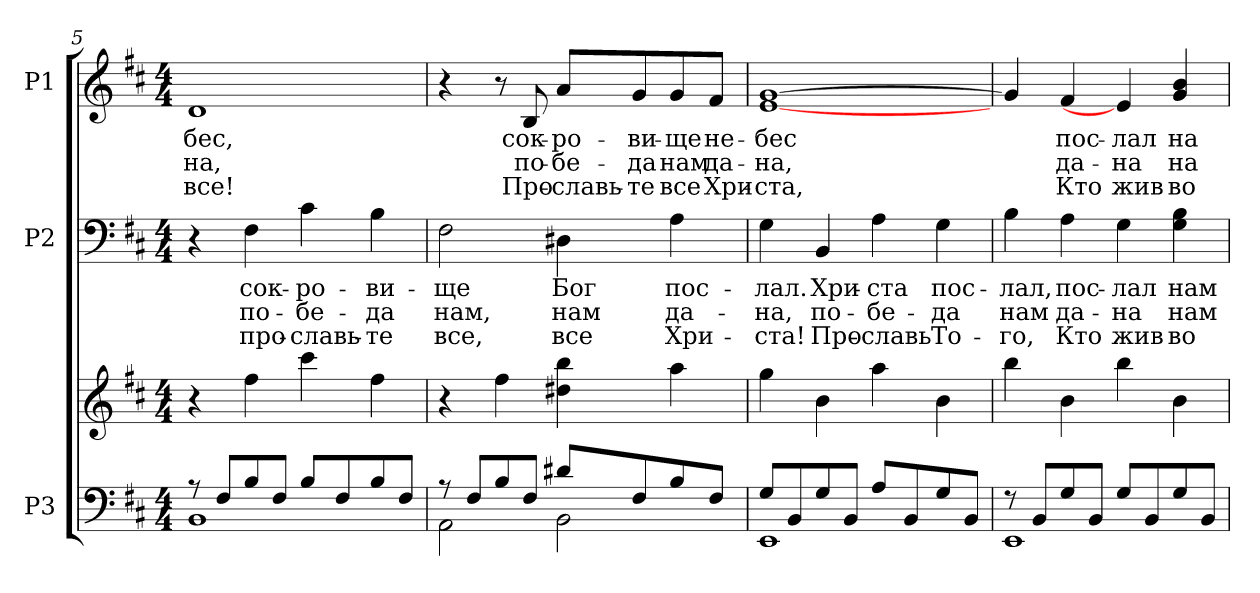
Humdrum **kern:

**kern	**kern	**kern	**text	**text	**text	**kern	**text	**text	**text
*part3	*part3	*part2	*part2	*part2	*part2	*part1	*part1	*part1	*part1
*staff4	*staff3	*staff2	*staff2	*staff2	*staff2	*staff1	*staff1	*staff1	*staff1
*I"P3	*	*I"P2	*	*	*	*I"P1	*	*	*
!!LO:LB:g=z
*clefF4	*clefG2	*clefF4	*	*	*	*clefG2	*	*	*
*k[f#c#]	*k[f#c#]	*k[f#c#]	*	*	*	*k[f#c#]	*	*	*
*D:	*D:	*D:	*	*	*	*D:	*	*	*
*M4/4	*M4/4	*M4/4	*	*	*	*M4/4	*	*	*
=5	=5	=5	=5	=5	=5	=5	=5	=5	=5
*^	*	*	*	*	*	*	*	*	*
!	!	!	!	!	!	!	!	!LO:LY:b:color=#000000	!LO:LY:b:color=#000000	!LO:LY:b:color=#000000
8r	1BBi	4r	4r	.	.	.	1di	-бес,	-на,	все!
8F#i/L	.	.	.	.	.	.	.	.	.	.
!	!	!	!	!LO:LY:a:color=#000000	!LO:LY:a:color=#000000	!LO:LY:a:color=#000000	!	!	!	!
8Bi/	.	4ff#i\	4F#i\	сок-	по-	про-	.	.	.	.
8F#i/J	.	.	.	.	.	.	.	.	.	.
!	!	!	!	!LO:LY:a:color=#000000	!LO:LY:a:color=#000000	!LO:LY:a:color=#000000	!	!	!	!
8Bi/L	.	4ccc#i\	4c#i\	-ро-	-бе-	-славь-	.	.	.	.
8F#i/	.	.	.	.	.	.	.	.	.	.
!	!	!	!	!LO:LY:a:color=#000000	!LO:LY:a:color=#000000	!LO:LY:a:color=#000000	!	!	!	!
8Bi/	.	4ff#i\	4Bi\	-ви-	-да	-те	.	.	.	.
8F#i/J	.	.	.	.	.	.	.	.	.	.
=6	=6	=6	=6	=6	=6	=6	=6	=6	=6	=6
!	!	!	!	!LO:LY:a:color=#000000	!LO:LY:a:color=#000000	!LO:LY:a:color=#000000	!	!	!	!
8r	2AAi\	4r	2F#i\	-ще	нам,	все,	4r	.	.	.
8F#i/L	.	.	.	.	.	.	.	.	.	.
8Bi/	.	4ff#i\	.	.	.	.	8r	.	.	.
!	!	!	!	!	!	!	!	!LO:LY:b:color=#000000	!LO:LY:b:color=#000000	!LO:LY:b:color=#000000
8F#i/J	.	.	.	.	.	.	8Bi/	сок-	по-	Про-
!	!	!	!	!LO:LY:a:color=#000000	!LO:LY:a:color=#000000	!LO:LY:a:color=#000000	!	!	!	!
!	!	!	!	!	!	!	!	!LO:LY:b:color=#000000	!LO:LY:b:color=#000000	!LO:LY:b:color=#000000
8d#Xi/L	2BBi\	4dd#Xi\ 4bbi	4D#Xi\	Бог	нам	все	8ai/L	-ро-	-бе-	-славь-
!	!	!	!	!	!	!	!	!LO:LY:b:color=#000000	!LO:LY:b:color=#000000	!LO:LY:b:color=#000000
8F#i/	.	.	.	.	.	.	8gi/	-ви-	-да	-те
!	!	!	!	!LO:LY:a:color=#000000	!LO:LY:a:color=#000000	!LO:LY:a:color=#000000	!	!	!	!
!	!	!	!	!	!	!	!	!LO:LY:b:color=#000000	!LO:LY:b:color=#000000	!LO:LY:b:color=#000000
8Bi/	.	4aai\	4Ai\	пос-	да-	Хри-	8gi/	-ще	нам	все
!	!	!	!	!	!	!	!	!LO:LY:b:color=#000000	!LO:LY:b:color=#000000	!LO:LY:b:color=#000000
8F#i/J	.	.	.	.	.	.	8f#i/J	не-	да-	Хри-
=7	=7	=7	=7	=7	=7	=7	=7	=7	=7	=7
!	!	!	!	!LO:LY:a:color=#000000	!LO:LY:a:color=#000000	!LO:LY:a:color=#000000	!	!	!	!
!	!	!	!	!	!	!	!	!LO:LY:b:color=#000000	!LO:LY:b:color=#000000	!LO:LY:b:color=#000000
8Gi/L	1EEi	4ggi\	4Gi\	-лал.	-на,	-ста!	[<1ei [>1gi	-бес	-на,	-ста,
8BBi/	.	.	.	.	.	.	.	.	.	.
!	!	!	!	!LO:LY:a:color=#000000	!LO:LY:a:color=#000000	!LO:LY:a:color=#000000	!	!	!	!
8Gi/	.	4bi\	4BBi/	Хри-	по-	Про-	.	.	.	.
8BBi/J	.	.	.	.	.	.	.	.	.	.
!	!	!	!	!LO:LY:a:color=#000000	!LO:LY:a:color=#000000	!LO:LY:a:color=#000000	!	!	!	!
8Ai/L	.	4aai\	4Ai\	-ста	-бе-	-славь	.	.	.	.
8BBi/	.	.	.	.	.	.	.	.	.	.
!	!	!	!	!LO:LY:a:color=#000000	!LO:LY:a:color=#000000	!LO:LY:a:color=#000000	!	!	!	!
8Gi/	.	4bi\	4Gi\	пос-	-да	То-	.	.	.	.
8BBi/J	.	.	.	.	.	.	.	.	.	.
=8	=8	=8	=8	=8	=8	=8	=8	=8	=8	=8
!	!	!	!	!LO:LY:a:color=#000000	!LO:LY:a:color=#000000	!LO:LY:a:color=#000000	!	!	!	!
8r	1EEi	4bbi\	4Bi\	-лал,	нам	-го,	4gi/]	.	.	.
8BBi/L	.	.	.	.	.	.	.	.	.	.
!	!	!	!	!LO:LY:a:color=#000000	!LO:LY:a:color=#000000	!LO:LY:a:color=#000000	!	!	!	!
!	!	!	!	!	!	!	!	!LO:LY:b:color=#000000	!LO:LY:b:color=#000000	!LO:LY:b:color=#000000
8Gi/	.	4bi\	4Ai\	пос-	да-	Кто	4f#i/	пос-	да-	Кто
8BBi/J	.	.	.	.	.	.	.	.	.	.
!	!	!	!	!LO:LY:a:color=#000000	!LO:LY:a:color=#000000	!LO:LY:a:color=#000000	!	!	!	!
!	!	!	!	!	!	!	!	!LO:LY:b:color=#000000	!LO:LY:b:color=#000000	!LO:LY:b:color=#000000
8Gi/L	.	4bbi\	4Gi\	-лал	-на	жив	4ei/]	-лал	-на	жив
8BBi/	.	.	.	.	.	.	.	.	.	.
!	!	!	!	!LO:LY:a:color=#000000	!LO:LY:a:color=#000000	!LO:LY:a:color=#000000	!	!	!	!
!	!	!	!	!	!	!	!	!LO:LY:b:color=#000000	!LO:LY:b:color=#000000	!LO:LY:b:color=#000000
8Gi/	.	4bi\	4Gi\ 4Bi	нам	нам	во	4gi/ 4bi	на	на	во
8BBi/J	.	.	.	.	.	.	.	.	.	.
*v	*v	*	*	*	*	*	*	*	*	*
=	=	=	=	=	=	=	=	=	=
*-	*-	*-	*-	*-	*-	*-	*-	*-	*-
